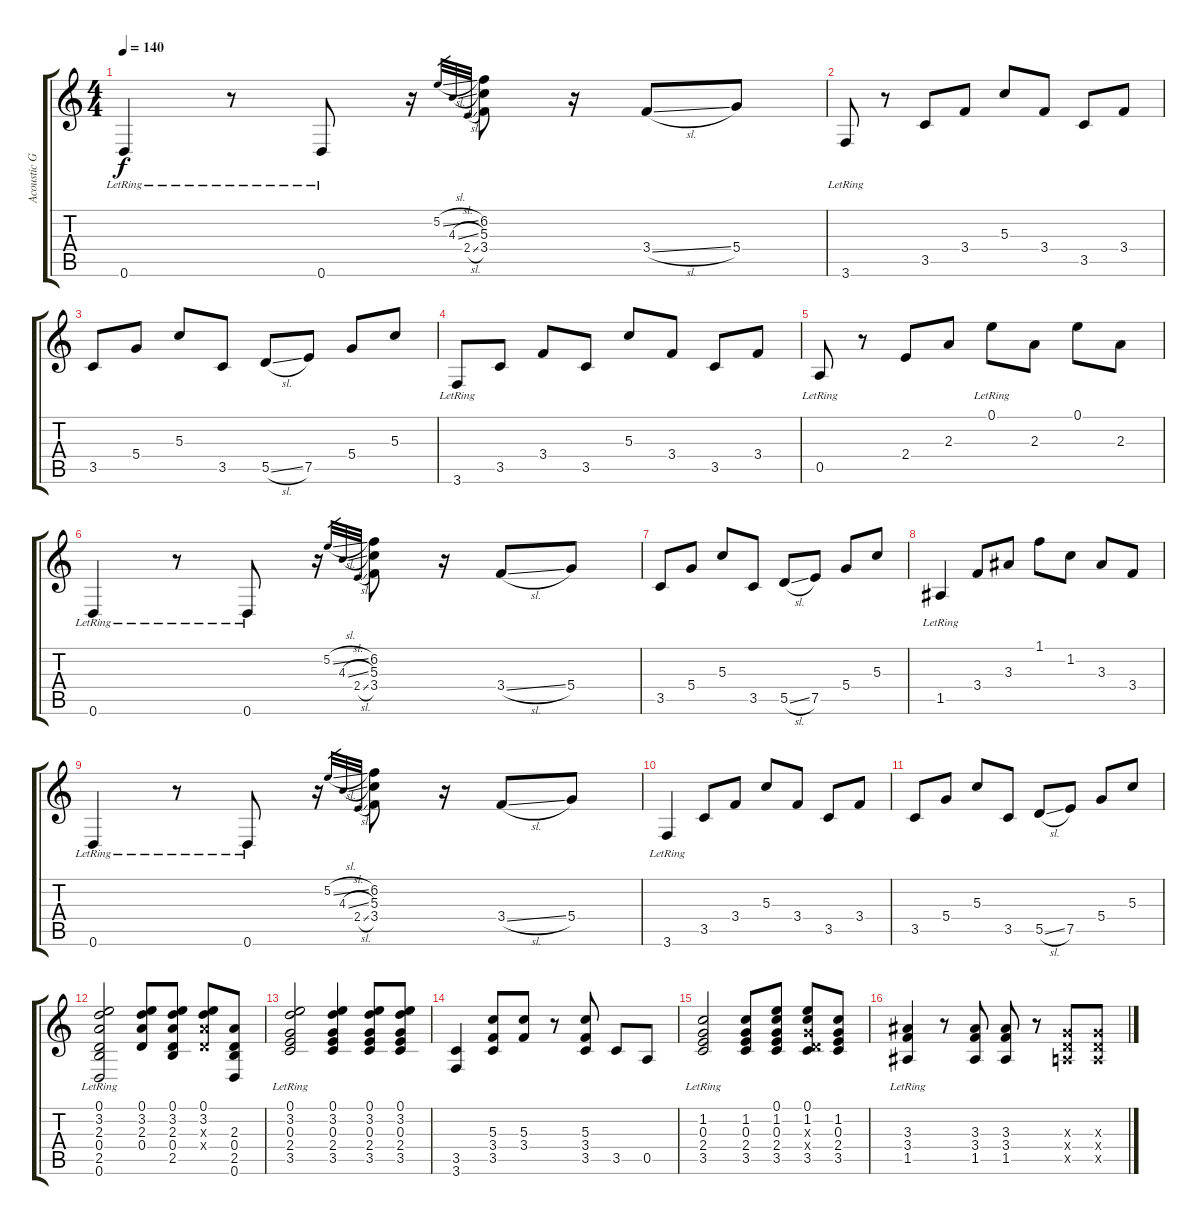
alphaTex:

\track ("Acoustic Guitar/Guitarra Acustica" "Acoustic G") {instrument acousticguitarsteel}
\staff {score tabs}
\tuning (E4 B3 G3 D3 A2 D2) {hide}
\ts (4 4)
\tempo 140
\clef g2
\ks c
0.6{lr}.4{dy f} r.8 0.6{lr}.8 r.16 5.2{sl}.32{gr} 4.3{sl}.32{gr} 2.4{sl}.32{gr} (6.2 5.3 3.4).8 r.16 3.4{sl}.8 5.4.8 |
3.6{lr}.8 r.8 3.5.8 3.4.8 5.3.8 3.4.8 3.5.8 3.4.8 |
3.5.8 5.4.8 5.3.8 3.5.8 5.5{sl}.8 7.5.8 5.4.8 5.3.8 |
3.6{lr}.8 3.5.8 3.4.8 3.5.8 5.3.8 3.4.8 3.5.8 3.4.8 |
0.5{lr}.8 r.8 2.4.8 2.3.8 0.1{lr}.8 2.3.8 0.1.8 2.3.8 |
0.6{lr}.4 r.8 0.6{lr}.8 r.16 5.2{sl}.32{gr} 4.3{sl}.32{gr} 2.4{sl}.32{gr} (6.2 5.3 3.4).8 r.16 3.4{sl}.8 5.4.8 |
3.5.8 5.4.8 5.3.8 3.5.8 5.5{sl}.8 7.5.8 5.4.8 5.3.8 |
1.5{lr}.4 3.4.8 3.3.8 1.1.8 1.2.8 3.3.8 3.4.8 |
0.6{lr}.4 r.8 0.6{lr}.8 r.16 5.2{sl}.32{gr} 4.3{sl}.32{gr} 2.4{sl}.32{gr} (6.2 5.3 3.4).8 r.16 3.4{sl}.8 5.4.8 |
3.6{lr}.4 3.5.8 3.4.8 5.3.8 3.4.8 3.5.8 3.4.8 |
3.5.8 5.4.8 5.3.8 3.5.8 5.5{sl}.8 7.5.8 5.4.8 5.3.8 |
(0.1{lr} 3.2{lr} 2.3{lr} 0.4{lr} 2.5{lr} 0.6{lr}).2 (0.1 3.2 2.3 0.4).8 (0.1 3.2 2.3 0.4 2.5).8 (0.1 3.2 2.3{x} 0.4{x}).8 (2.3 0.4 2.5 0.6).8 |
(0.1{lr} 3.2{lr} 0.3{lr} 2.4{lr} 3.5{lr}).2 (0.1 3.2 0.3 2.4 3.5).4 (0.1 3.2 0.3 2.4 3.5).8 (0.1 3.2 0.3 2.4 3.5).8 |
(3.5 3.6).4 (5.3 3.4 3.5).8 (5.3 3.4).8 r.8 (5.3 3.4 3.5).8 3.5.8 0.5.8 |
(1.2{lr} 0.3{lr} 2.4{lr} 3.5{lr}).2 (1.2 0.3 2.4 3.5).8 (0.1 1.2 0.3 2.4 3.5).8 (0.1 1.2 0.3{x} 0.4{x} 3.5).8 (1.2 0.3 2.4 3.5).8 |
(3.3{lr} 3.4{lr} 1.5{lr}).4 r.8 (3.3 3.4 1.5).8 (3.3 3.4 1.5).8 r.8 (0.3{x} 0.4{x} 0.5{x}).8 (0.3{x} 0.4{x} 0.5{x}).8
